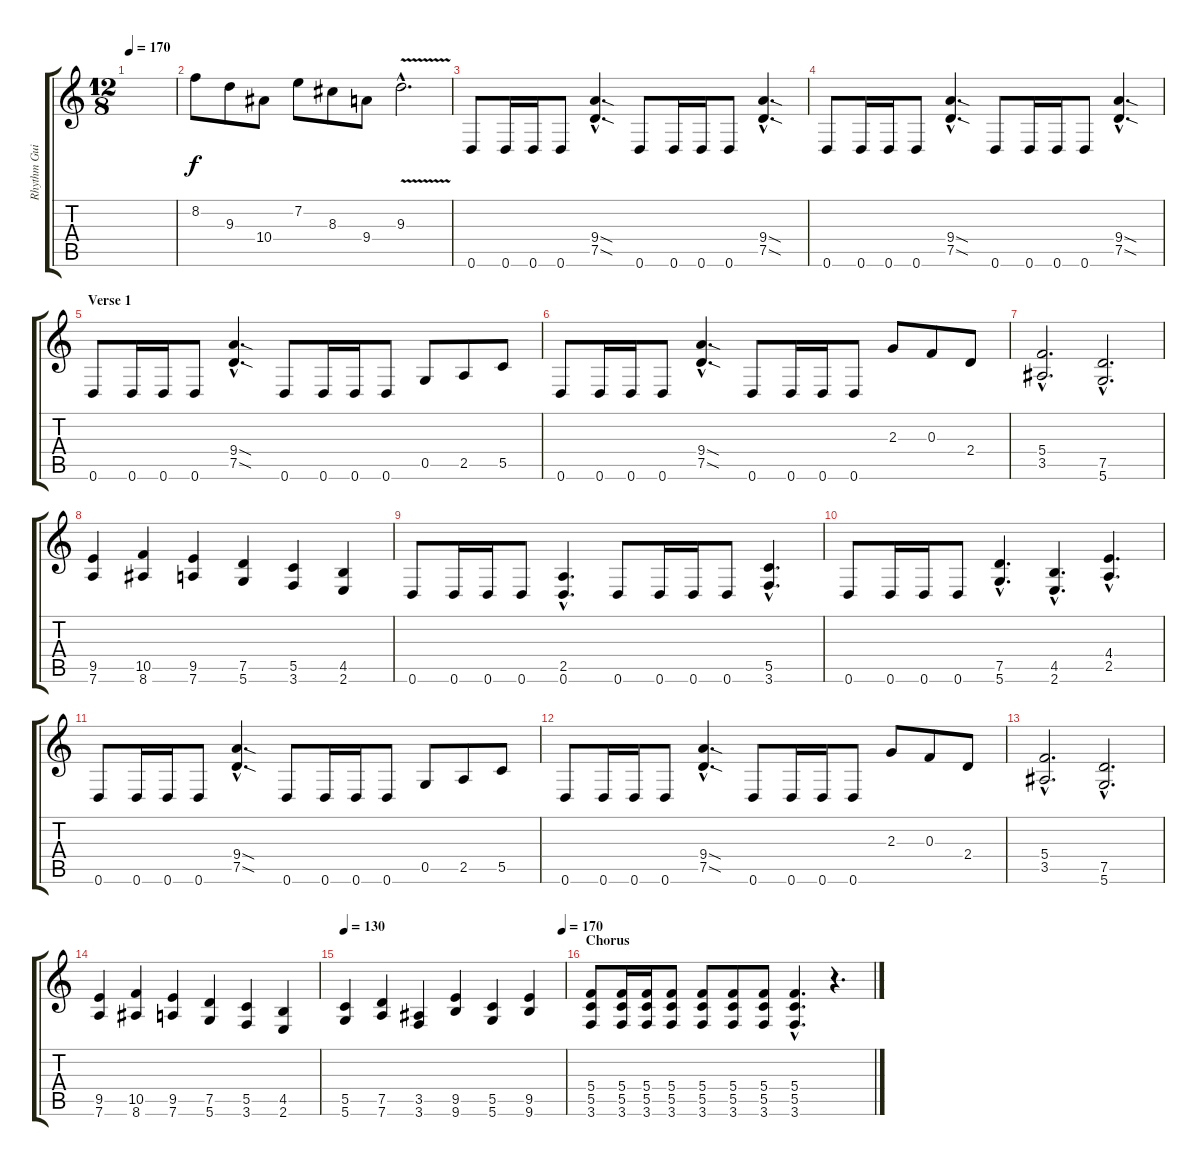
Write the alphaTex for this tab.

\track ("Rhythm Guitar" "Rhythm Gui") {instrument distortionguitar}
\staff {score tabs}
\tuning (D4 A3 F3 C3 G2 D2) {hide}
\ts (12 8)
\tempo 170
\clef g2
\ks c
|
8.2.8 9.3.8 10.4.8 7.2.8 8.3.8 9.4.8 9.3{v hac}.2{d} |
0.6.8 0.6.16 0.6.16 0.6.8 (9.4{sod hac} 7.5{sod hac}).4{d} 0.6.8 0.6.16 0.6.16 0.6.8 (9.4{sod hac} 7.5{sod hac}).4{d} |
0.6.8 0.6.16 0.6.16 0.6.8 (9.4{sod hac} 7.5{sod hac}).4{d} 0.6.8 0.6.16 0.6.16 0.6.8 (9.4{sod hac} 7.5{sod hac}).4{d} |
\section ("" "Verse 1")
0.6.8 0.6.16 0.6.16 0.6.8 (9.4{sod hac} 7.5{sod hac}).4{d} 0.6.8 0.6.16 0.6.16 0.6.8 0.5.8 2.5.8 5.5.8 |
0.6.8 0.6.16 0.6.16 0.6.8 (9.4{sod hac} 7.5{sod hac}).4{d} 0.6.8 0.6.16 0.6.16 0.6.8 2.3.8 0.3.8 2.4.8 |
(5.4{hac} 3.5{hac}).2{d} (7.5{hac} 5.6{hac}).2{d} |
(9.5 7.6).4 (10.5 8.6).4 (9.5 7.6).4 (7.5 5.6).4 (5.5 3.6).4 (4.5 2.6).4 |
0.6.8 0.6.16 0.6.16 0.6.8 (2.5{hac} 0.6{hac}).4{d} 0.6.8 0.6.16 0.6.16 0.6.8 (5.5{hac} 3.6{hac}).4{d} |
0.6.8 0.6.16 0.6.16 0.6.8 (7.5{hac} 5.6{hac}).4{d} (4.5{hac} 2.6{hac}).4{d} (4.4{hac} 2.5{hac}).4{d} |
0.6.8 0.6.16 0.6.16 0.6.8 (9.4{sod hac} 7.5{sod hac}).4{d} 0.6.8 0.6.16 0.6.16 0.6.8 0.5.8 2.5.8 5.5.8 |
0.6.8 0.6.16 0.6.16 0.6.8 (9.4{sod hac} 7.5{sod hac}).4{d} 0.6.8 0.6.16 0.6.16 0.6.8 2.3.8 0.3.8 2.4.8 |
(5.4{hac} 3.5{hac}).2{d} (7.5{hac} 5.6{hac}).2{d} |
(9.5 7.6).4 (10.5 8.6).4 (9.5 7.6).4 (7.5 5.6).4 (5.5 3.6).4 (4.5 2.6).4 |
\tempo 130
\tempo (170 0.9895833333333334)
(5.5 5.6).4 (7.5 7.6).4 (3.5 3.6).4 (9.5 9.6).4 (5.5 5.6).4 (9.5 9.6).4 |
\section ("" "Chorus")
(5.4 5.5 3.6).8 (5.4 5.5 3.6).16 (5.4 5.5 3.6).16 (5.4 5.5 3.6).8 (5.4 5.5 3.6).8 (5.4 5.5 3.6).8 (5.4 5.5 3.6).8 (5.4{hac} 5.5{hac} 3.6{hac}).4{d} r.4{d}
